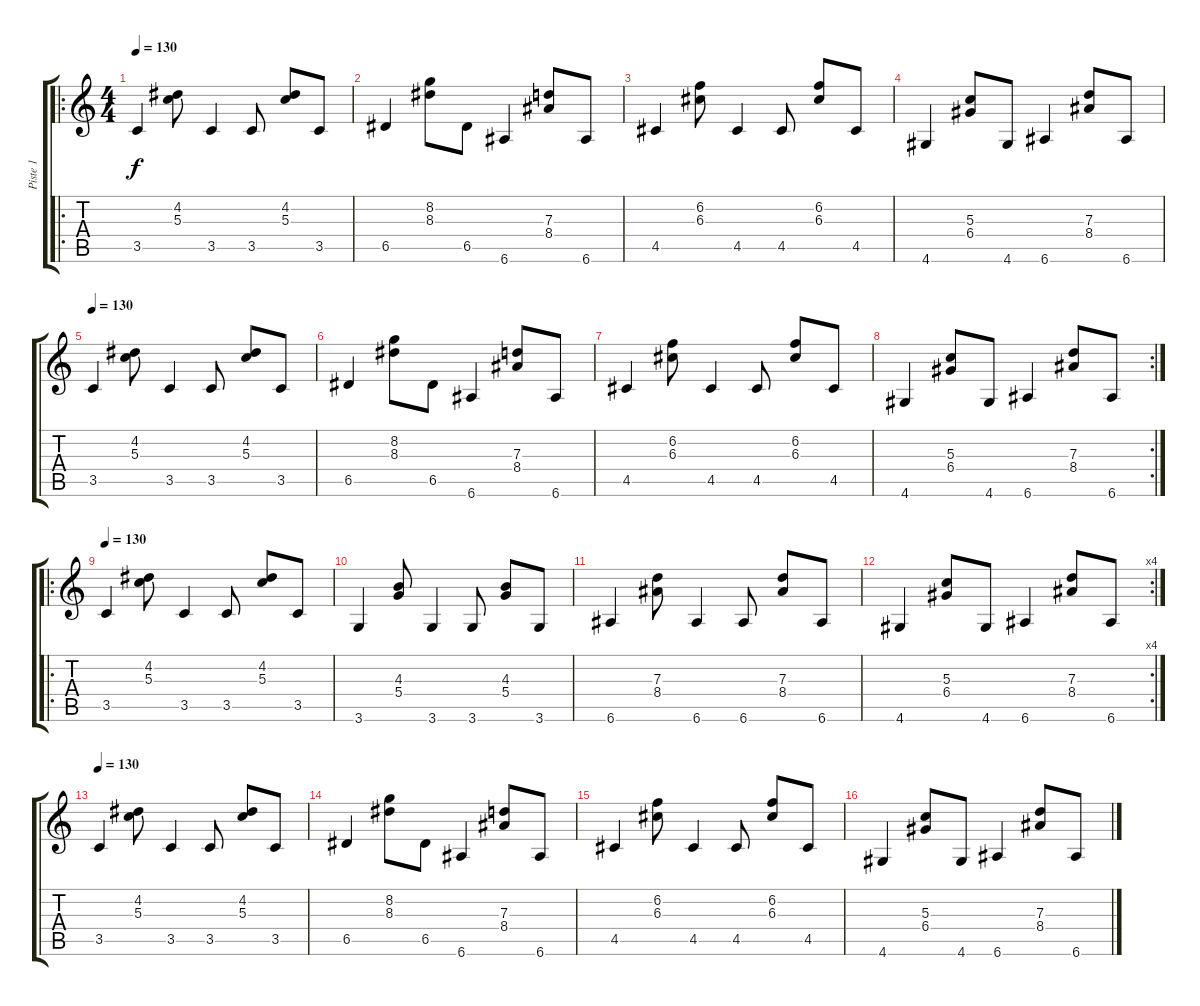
\track ("Piste 1" "Piste 1") {instrument acousticguitarsteel}
\staff {score tabs}
\tuning (E4 B3 G3 D3 A2 E2) {hide}
\ro
\ts (4 4)
\tempo 130
\clef g2
\ks c
3.5.4{dy f} (4.2 5.3).8 3.5.4 3.5.8 (4.2 5.3).8 3.5.8 |
6.5.4 (8.2 8.3).8 6.5.8 6.6.4 (7.3 8.4).8 6.6.8 |
4.5.4 (6.2 6.3).8 4.5.4 4.5.8 (6.2 6.3).8 4.5.8 |
4.6.4 (5.3 6.4).8 4.6.8 6.6.4 (7.3 8.4).8 6.6.8 |
\tempo 130
3.5.4 (4.2 5.3).8 3.5.4 3.5.8 (4.2 5.3).8 3.5.8 |
6.5.4 (8.2 8.3).8 6.5.8 6.6.4 (7.3 8.4).8 6.6.8 |
4.5.4 (6.2 6.3).8 4.5.4 4.5.8 (6.2 6.3).8 4.5.8 |
\rc 2
4.6.4 (5.3 6.4).8 4.6.8 6.6.4 (7.3 8.4).8 6.6.8 |
\ro
\tempo 130
3.5.4 (4.2 5.3).8 3.5.4 3.5.8 (4.2 5.3).8 3.5.8 |
3.6.4 (4.3 5.4).8 3.6.4 3.6.8 (4.3 5.4).8 3.6.8 |
6.6.4 (7.3 8.4).8 6.6.4 6.6.8 (7.3 8.4).8 6.6.8 |
\rc 4
4.6.4 (5.3 6.4).8 4.6.8 6.6.4 (7.3 8.4).8 6.6.8 |
\tempo 130
3.5.4 (4.2 5.3).8 3.5.4 3.5.8 (4.2 5.3).8 3.5.8 |
6.5.4 (8.2 8.3).8 6.5.8 6.6.4 (7.3 8.4).8 6.6.8 |
4.5.4 (6.2 6.3).8 4.5.4 4.5.8 (6.2 6.3).8 4.5.8 |
4.6.4 (5.3 6.4).8 4.6.8 6.6.4 (7.3 8.4).8 6.6.8
